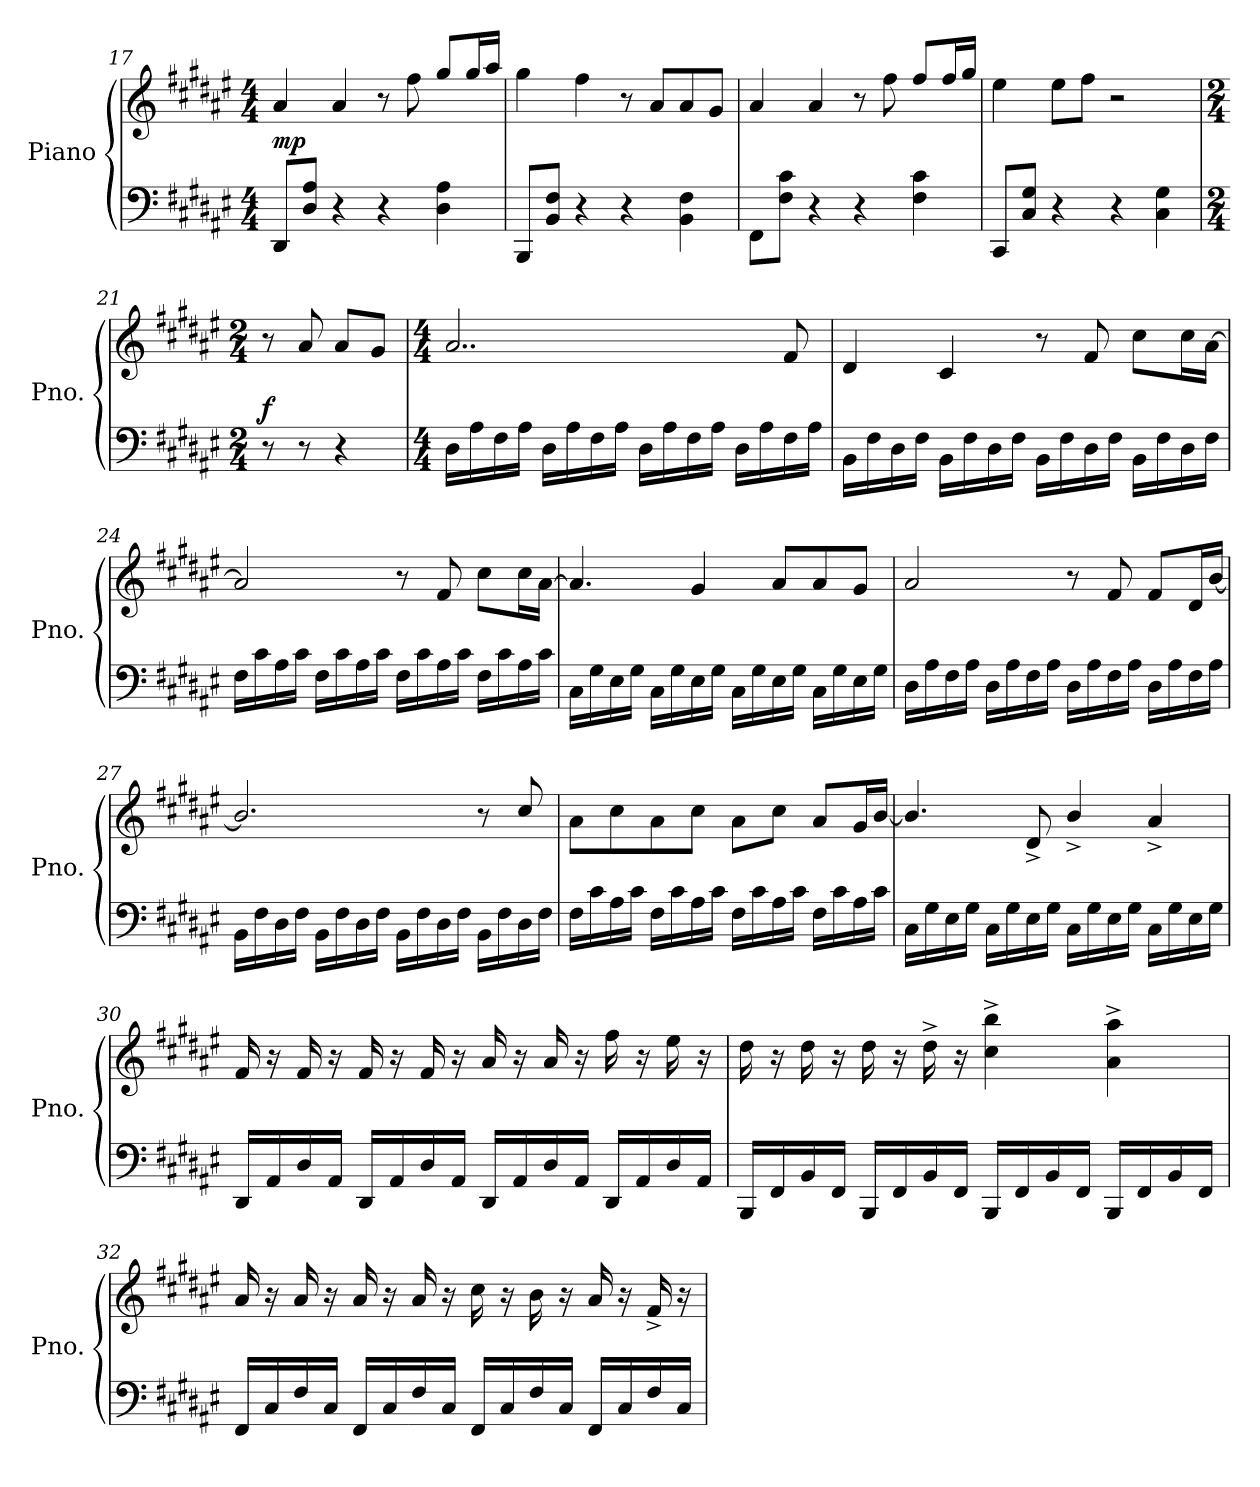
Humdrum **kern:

**kern	**kern	**dynam
*part1	*part1	*part1
*staff2	*staff1	*staff1/2
*I"Piano	*	*
*I'Pno.	*	*
*clefF4	*clefG2	*
*k[f#c#g#d#a#e#]	*k[f#c#g#d#a#e#]	*
*M4/4	*M4/4	*
=17	=17	=17
!	!	!LO:DY:a=2
8DD#/L	4a#/	mp
8D#/ 8A#/J	.	.
4r	4a#/	.
4r	8r	.
.	8ff#\	.
4D#\ 4A#\	8gg#/L	.
.	16gg#/L	.
.	16aa#/JJ	.
=18	=18	=18
8BBB/L	4gg#\	.
8BB/ 8F#/J	.	.
4r	4ff#\	.
4r	8r	.
.	8a#/L	.
4BB\ 4F#\	8a#/	.
.	8g#/J	.
=19	=19	=19
8FF#\L	4a#/	.
8F#\ 8c#\J	.	.
4r	4a#/	.
4r	8r	.
.	8ff#\	.
4F#\ 4c#\	8ff#/L	.
.	16ff#/L	.
.	16gg#/JJ	.
=20	=20	=20
8CC#/L	4ee#\	.
8C#/ 8G#/J	.	.
4r	8ee#\L	.
.	8ff#\J	.
4r	2r	.
4C#\ 4G#\	.	.
=21	=21	=21
*M2/4	*M2/4	*
!	!	!LO:DY:a=2
8r	8r	f
8r	8a#/	.
4r	8a#/L	.
.	8g#/J	.
!!LO:LB:g=z
=22	=22	=22
*M4/4	*M4/4	*
16D#\LL	2..a#/	.
16A#\	.	.
16F#\	.	.
16A#\JJ	.	.
16D#\LL	.	.
16A#\	.	.
16F#\	.	.
16A#\JJ	.	.
16D#\LL	.	.
16A#\	.	.
16F#\	.	.
16A#\JJ	.	.
16D#\LL	.	.
16A#\	.	.
16F#\	8f#/	.
16A#\JJ	.	.
=23	=23	=23
16BB\LL	4d#/	.
16F#\	.	.
16D#\	.	.
16F#\JJ	.	.
16BB\LL	4c#/	.
16F#\	.	.
16D#\	.	.
16F#\JJ	.	.
16BB\LL	8r	.
16F#\	.	.
16D#\	8f#/	.
16F#\JJ	.	.
16BB\LL	8cc#\L	.
16F#\	.	.
16D#\	16cc#\L	.
16F#\JJ	[16a#\JJ	.
=24	=24	=24
16F#\LL	2a#/]	.
16c#\	.	.
16A#\	.	.
16c#\JJ	.	.
16F#\LL	.	.
16c#\	.	.
16A#\	.	.
16c#\JJ	.	.
16F#\LL	8r	.
16c#\	.	.
16A#\	8f#/	.
16c#\JJ	.	.
16F#\LL	8cc#\L	.
16c#\	.	.
16A#\	16cc#\L	.
16c#\JJ	[16a#\JJ	.
!!LO:LB:g=z
=25	=25	=25
16C#\LL	4.a#/]	.
16G#\	.	.
16E#\	.	.
16G#\JJ	.	.
16C#\LL	.	.
16G#\	.	.
16E#\	4g#/	.
16G#\JJ	.	.
16C#\LL	.	.
16G#\	.	.
16E#\	8a#/L	.
16G#\JJ	.	.
16C#\LL	8a#/	.
16G#\	.	.
16E#\	8g#/J	.
16G#\JJ	.	.
=26	=26	=26
16D#\LL	2a#/	.
16A#\	.	.
16F#\	.	.
16A#\JJ	.	.
16D#\LL	.	.
16A#\	.	.
16F#\	.	.
16A#\JJ	.	.
16D#\LL	8r	.
16A#\	.	.
16F#\	8f#/	.
16A#\JJ	.	.
16D#\LL	8f#/L	.
16A#\	.	.
16F#\	16d#/L	.
16A#\JJ	[16b/JJ	.
=27	=27	=27
16BB\LL	2.b/]	.
16F#\	.	.
16D#\	.	.
16F#\JJ	.	.
16BB\LL	.	.
16F#\	.	.
16D#\	.	.
16F#\JJ	.	.
16BB\LL	.	.
16F#\	.	.
16D#\	.	.
16F#\JJ	.	.
16BB\LL	8r	.
16F#\	.	.
16D#\	8cc#/	.
16F#\JJ	.	.
!!LO:LB:g=z
=28	=28	=28
16F#\LL	8a#\L	.
16c#\	.	.
16A#\	8cc#\	.
16c#\JJ	.	.
16F#\LL	8a#\	.
16c#\	.	.
16A#\	8cc#\J	.
16c#\JJ	.	.
16F#\LL	8a#\L	.
16c#\	.	.
16A#\	8cc#\J	.
16c#\JJ	.	.
16F#\LL	8a#/L	.
16c#\	.	.
16A#\	16g#/L	.
16c#\JJ	[16b/JJ	.
=29	=29	=29
16C#\LL	4.b/]	.
16G#\	.	.
16E#\	.	.
16G#\JJ	.	.
16C#\LL	.	.
16G#\	.	.
16E#\	8d#^/	.
16G#\JJ	.	.
16C#\LL	4b^/	.
16G#\	.	.
16E#\	.	.
16G#\JJ	.	.
16C#\LL	4a#^/	.
16G#\	.	.
16E#\	.	.
16G#\JJ	.	.
=30	=30	=30
16DD#/LL	16f#/	.
16AA#/	16r	.
16D#/	16f#/	.
16AA#/JJ	16r	.
16DD#/LL	16f#/	.
16AA#/	16r	.
16D#/	16f#/	.
16AA#/JJ	16r	.
16DD#/LL	16a#/	.
16AA#/	16r	.
16D#/	16a#/	.
16AA#/JJ	16r	.
16DD#/LL	16ff#\	.
16AA#/	16r	.
16D#/	16ee#\	.
16AA#/JJ	16r	.
!!LO:PB:g=z
=31	=31	=31
16BBB/LL	16dd#\	.
16FF#/	16r	.
16BB/	16dd#\	.
16FF#/JJ	16r	.
16BBB/LL	16dd#\	.
16FF#/	16r	.
16BB/	16dd#^\	.
16FF#/JJ	16r	.
16BBB/LL	4cc#\^ 4bb\^	.
16FF#/	.	.
16BB/	.	.
16FF#/JJ	.	.
16BBB/LL	4a#\^ 4aa#\^	.
16FF#/	.	.
16BB/	.	.
16FF#/JJ	.	.
=32	=32	=32
16FF#/LL	16a#/	.
16C#/	16r	.
16F#/	16a#/	.
16C#/JJ	16r	.
16FF#/LL	16a#/	.
16C#/	16r	.
16F#/	16a#/	.
16C#/JJ	16r	.
16FF#/LL	16cc#\	.
16C#/	16r	.
16F#/	16b\	.
16C#/JJ	16r	.
16FF#/LL	16a#/	.
16C#/	16r	.
16F#/	16f#^/	.
16C#/JJ	16r	.
=	=	=
*-	*-	*-
